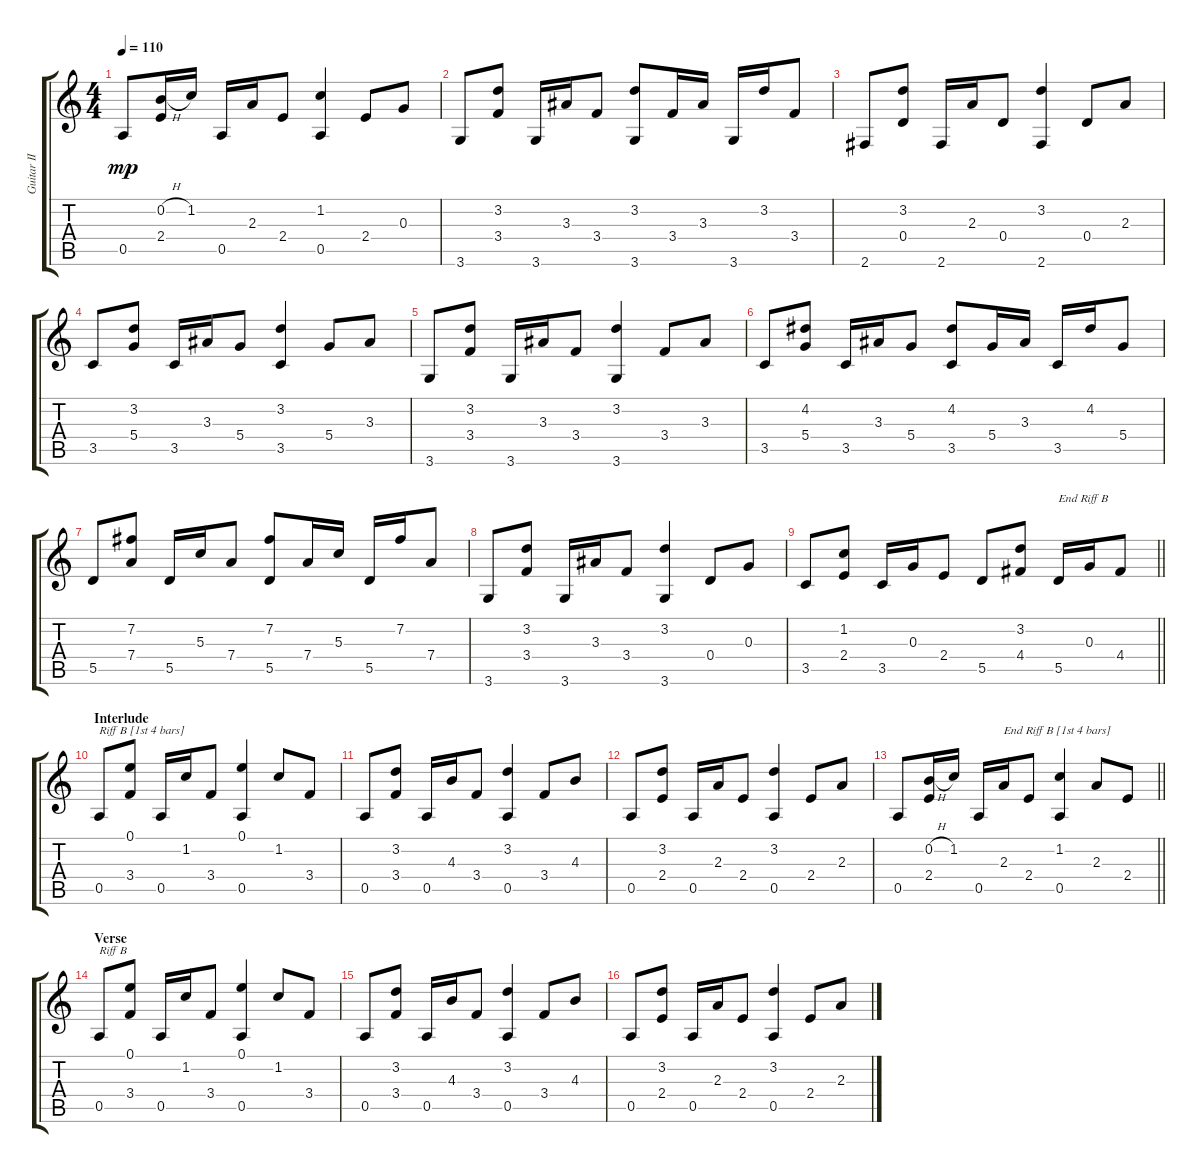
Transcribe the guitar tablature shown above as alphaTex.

\track ("Guitar II" "Guitar II") {instrument acousticguitarnylon}
\staff {score tabs}
\tuning (E4 B3 G3 D3 A2 E2) {hide}
\ts (4 4)
\tempo 110
\clef g2
\ks c
0.5.8{dy mp} (0.2{h} 2.4).16 1.2.16 0.5.16 2.3.16 2.4.8 (1.2 0.5).4 2.4.8 0.3.8 |
3.6.8 (3.2 3.4).8 3.6.16 3.3.16 3.4.8 (3.2 3.6).8 3.4.16 3.3.16 3.6.16 3.2.16 3.4.8 |
2.6.8 (3.2 0.4).8 2.6.16 2.3.16 0.4.8 (3.2 2.6).4 0.4.8 2.3.8 |
3.5.8 (3.2 5.4).8 3.5.16 3.3.16 5.4.8 (3.2 3.5).4 5.4.8 3.3.8 |
3.6.8 (3.2 3.4).8 3.6.16 3.3.16 3.4.8 (3.2 3.6).4 3.4.8 3.3.8 |
3.5.8 (4.2 5.4).8 3.5.16 3.3.16 5.4.8 (4.2 3.5).8 5.4.16 3.3.16 3.5.16 4.2.16 5.4.8 |
5.5.8 (7.2 7.4).8 5.5.16 5.3.16 7.4.8 (7.2 5.5).8 7.4.16 5.3.16 5.5.16 7.2.16 7.4.8 |
3.6.8 (3.2 3.4).8 3.6.16 3.3.16 3.4.8 (3.2 3.6).4 0.4.8 0.3.8 |
\barLineRight lightlight
3.5.8 (1.2 2.4).8 3.5.16 0.3.16 2.4.8 5.5.8 (3.2 4.4).8 5.5.16{txt "End Riff B"} 0.3.16 4.4.8 |
\section ("" "Interlude")
0.5.8{txt "Riff B [1st 4 bars]"} (0.1 3.4).8 0.5.16 1.2.16 3.4.8 (0.1 0.5).4 1.2.8 3.4.8 |
0.5.8 (3.2 3.4).8 0.5.16 4.3.16 3.4.8 (3.2 0.5).4 3.4.8 4.3.8 |
0.5.8 (3.2 2.4).8 0.5.16 2.3.16 2.4.8 (3.2 0.5).4 2.4.8 2.3.8 |
\barLineRight lightlight
0.5.8 (0.2{h} 2.4).16 1.2.16 0.5.16 2.3.16{txt "End Riff B [1st 4 bars]"} 2.4.8 (1.2 0.5).4 2.3.8 2.4.8 |
\section ("" "Verse")
0.5.8{txt "Riff B "} (0.1 3.4).8 0.5.16 1.2.16 3.4.8 (0.1 0.5).4 1.2.8 3.4.8 |
0.5.8 (3.2 3.4).8 0.5.16 4.3.16 3.4.8 (3.2 0.5).4 3.4.8 4.3.8 |
0.5.8 (3.2 2.4).8 0.5.16 2.3.16 2.4.8 (3.2 0.5).4 2.4.8 2.3.8
